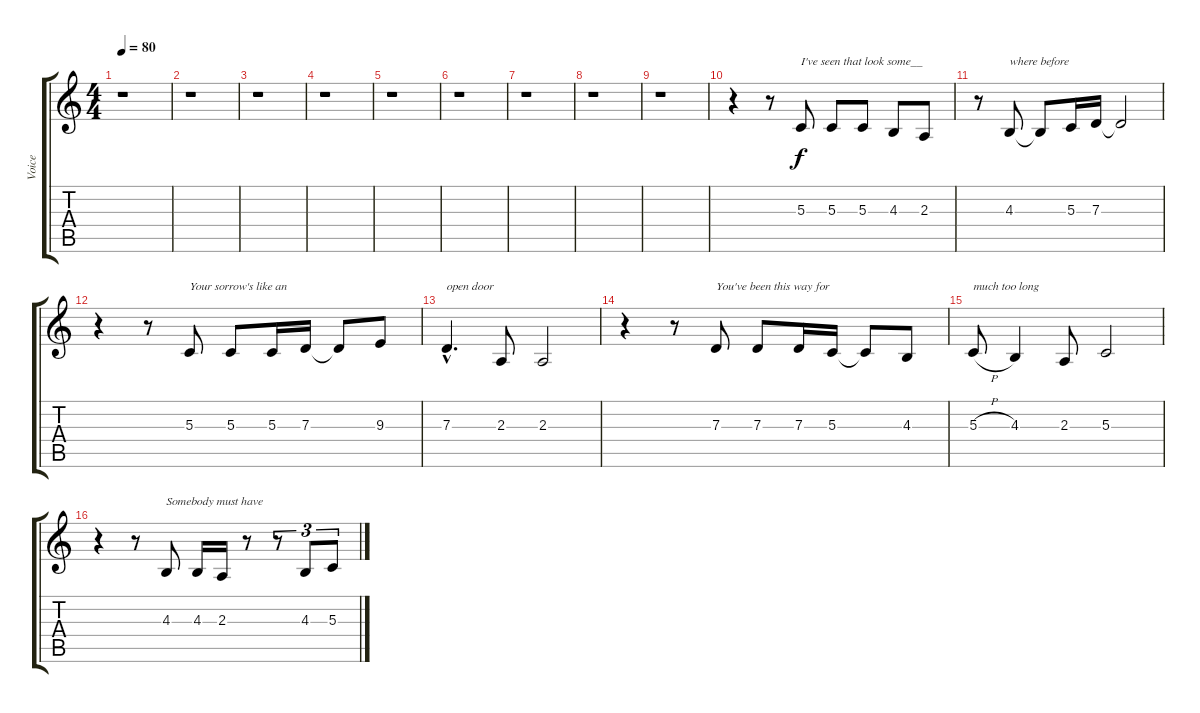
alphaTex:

\track ("Voice" "Voice") {instrument pad7halo}
\staff {score tabs}
\tuning (E4 B3 G3 D3 A2 E2) {hide}
\ts (4 4)
\tempo 80
\clef g2
\ks c
r.1{dy f instrument pad7halo} |
r.1 |
r.1 |
r.1 |
r.1 |
r.1 |
r.1 |
r.1 |
r.1 |
r.4 r.8 5.3.8{txt "I've seen that look some__"} 5.3.8 5.3.8 4.3.8 2.3.8 |
r.8 4.3.8{txt "where before"} 4.3{t}.8 5.3.16 7.3.16 7.3{t}.2 |
r.4 r.8 5.3.8{txt "Your sorrow's like an"} 5.3.8 5.3.16 7.3.16 7.3{t}.8 9.3.8 |
7.3{hac}.4{d txt "open door"} 2.3.8 2.3.2 |
r.4 r.8 7.3.8{txt "You've been this way for"} 7.3.8 7.3.16 5.3.16 5.3{t}.8 4.3.8 |
5.3{h}.8{txt "much too long"} 4.3.4 2.3.8 5.3.2 |
r.4 r.8 4.3.8{txt "Somebody must have"} 4.3.16 2.3.16 r.8 r.8{tu (3 2)} 4.3.8{tu (3 2)} 5.3.8{tu (3 2)}
